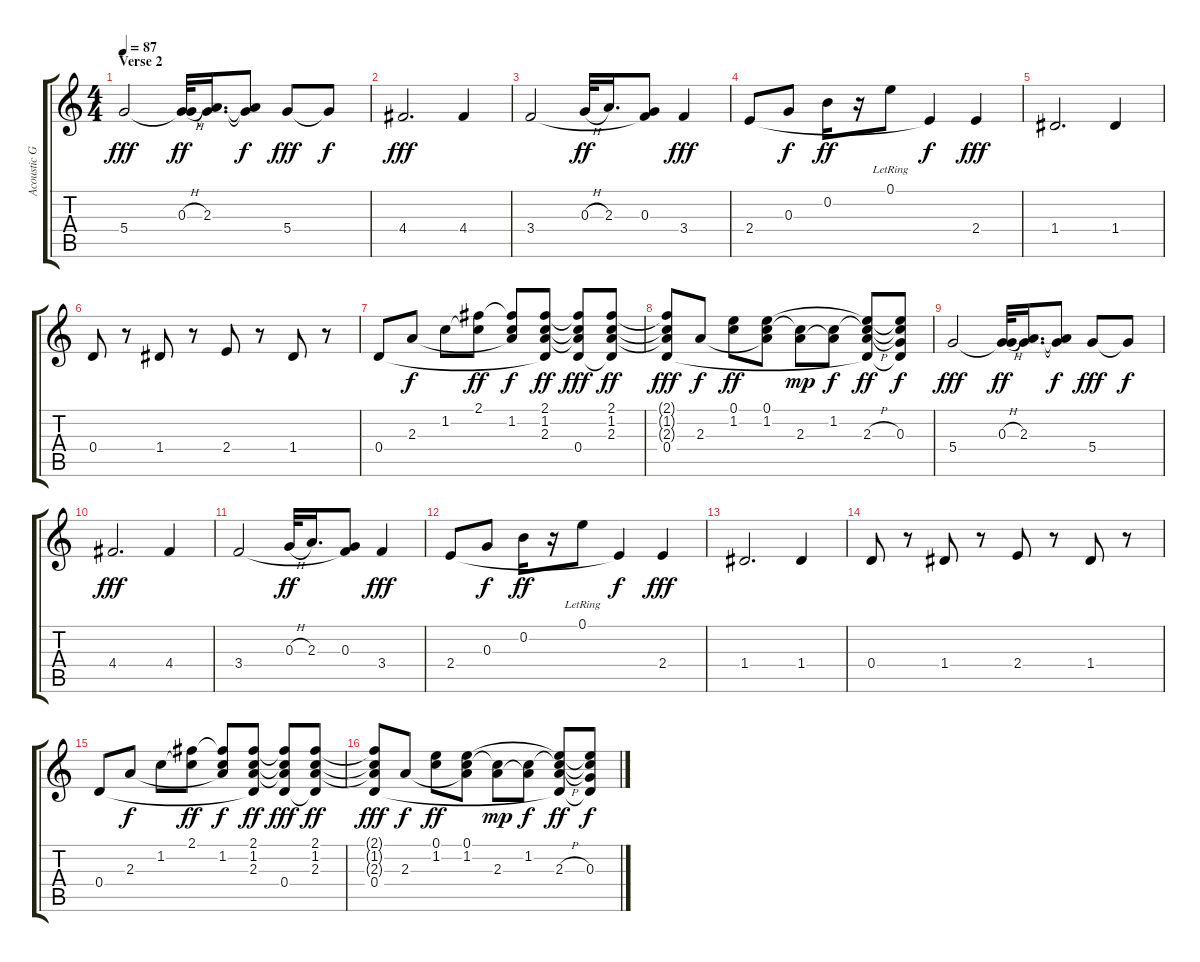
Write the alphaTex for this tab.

\track ("Acoustic Guitar 2" "Acoustic G") {instrument acousticguitarsteel}
\staff {score tabs}
\tuning (E4 B3 G3 D3 A2 E2) {hide}
\ts (4 4)
\section ("" "Verse 2")
\tempo 87
\clef g2
\ks c
5.4.2{dy fff} (0.3{h} 5.4{t}).32{dy ff} (2.3 5.4{t}).16{d} (2.3{t} 5.4{t}).8{dy f} 5.4.8{dy fff} 5.4{t}.8{dy f} |
4.4.2{d dy fff} 4.4.4 |
3.4.2 0.3{h}.32{dy ff} 2.3.16{d} (0.3 3.4{t}).8 3.4.4{dy fff} |
2.4.8 0.3.8{dy f} 0.2.16{dy ff} r.16 0.1{lr}.8 2.4{t}.4{dy f} 2.4.4{dy fff} |
1.4.2{d} 1.4.4 |
0.4.8 r.8 1.4.8 r.8 2.4.8 r.8 1.4.8 r.8 |
0.4.8 2.3.8{dy f} 1.2.8 (2.1 1.2{t}).8{dy ff} (2.1{t} 1.2 2.3{t}).8{dy f} (2.1 1.2 2.3 0.4{t}).8{dy ff} (2.1{t} 1.2{t} 2.3{t} 0.4).8{dy fff} (2.1 1.2 2.3 0.4{t}).8{dy ff} |
(2.1{t} 1.2{t} 2.3{t} 0.4).8{dy fff} 2.3.8{dy f} (0.1 1.2).8{dy ff} (0.1 1.2 2.3{t}).8 (1.2{t} 2.3).8{dy mp} (1.2 2.3{t}).8{dy f} (0.1{t} 1.2{t} 2.3{h} 0.4{t}).8{dy ff} (0.1{t} 1.2{t} 0.3 0.4{t}).8{dy f} |
5.4.2{dy fff} (0.3{h} 5.4{t}).32{dy ff} (2.3 5.4{t}).16{d} (2.3{t} 5.4{t}).8{dy f} 5.4.8{dy fff} 5.4{t}.8{dy f} |
4.4.2{d dy fff} 4.4.4 |
3.4.2 0.3{h}.32{dy ff} 2.3.16{d} (0.3 3.4{t}).8 3.4.4{dy fff} |
2.4.8 0.3.8{dy f} 0.2.16{dy ff} r.16 0.1{lr}.8 2.4{t}.4{dy f} 2.4.4{dy fff} |
1.4.2{d} 1.4.4 |
0.4.8 r.8 1.4.8 r.8 2.4.8 r.8 1.4.8 r.8 |
0.4.8 2.3.8{dy f} 1.2.8 (2.1 1.2{t}).8{dy ff} (2.1{t} 1.2 2.3{t}).8{dy f} (2.1 1.2 2.3 0.4{t}).8{dy ff} (2.1{t} 1.2{t} 2.3{t} 0.4).8{dy fff} (2.1 1.2 2.3 0.4{t}).8{dy ff} |
(2.1{t} 1.2{t} 2.3{t} 0.4).8{dy fff} 2.3.8{dy f} (0.1 1.2).8{dy ff} (0.1 1.2 2.3{t}).8 (1.2{t} 2.3).8{dy mp} (1.2 2.3{t}).8{dy f} (0.1{t} 1.2{t} 2.3{h} 0.4{t}).8{dy ff} (0.1{t} 1.2{t} 0.3 0.4{t}).8{dy f}
